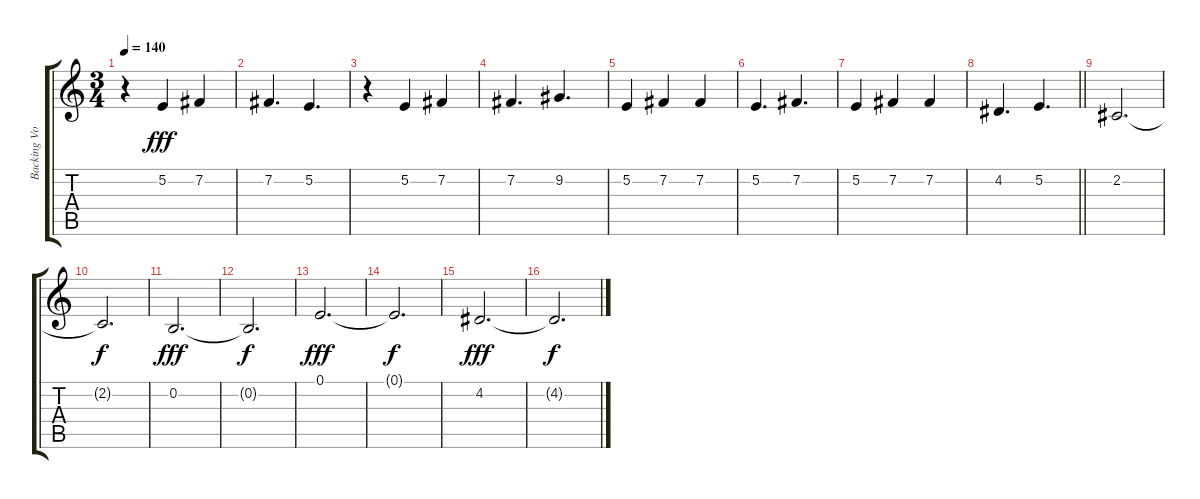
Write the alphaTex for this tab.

\track ("Backing Vocals" "Backing Vo") {instrument ocarina}
\staff {score tabs}
\tuning (E4 B3 G3 D3 A2 E2) {hide}
\ts (3 4)
\tempo 140
\clef g2
\ks c
r.4{dy f} 5.2.4{dy fff} 7.2.4 |
7.2.4{d} 5.2.4{d} |
r.4 5.2.4 7.2.4 |
7.2.4{d} 9.2.4{d} |
5.2.4 7.2.4 7.2.4 |
5.2.4{d} 7.2.4{d} |
5.2.4 7.2.4 7.2.4 |
\barLineRight lightlight
4.2.4{d} 5.2.4{d} |
2.2.2{d} |
2.2{t}.2{d dy f} |
0.2.2{d dy fff} |
0.2{t}.2{d dy f} |
0.1.2{d dy fff} |
0.1{t}.2{d dy f} |
4.2.2{d dy fff} |
4.2{t}.2{d dy f}
